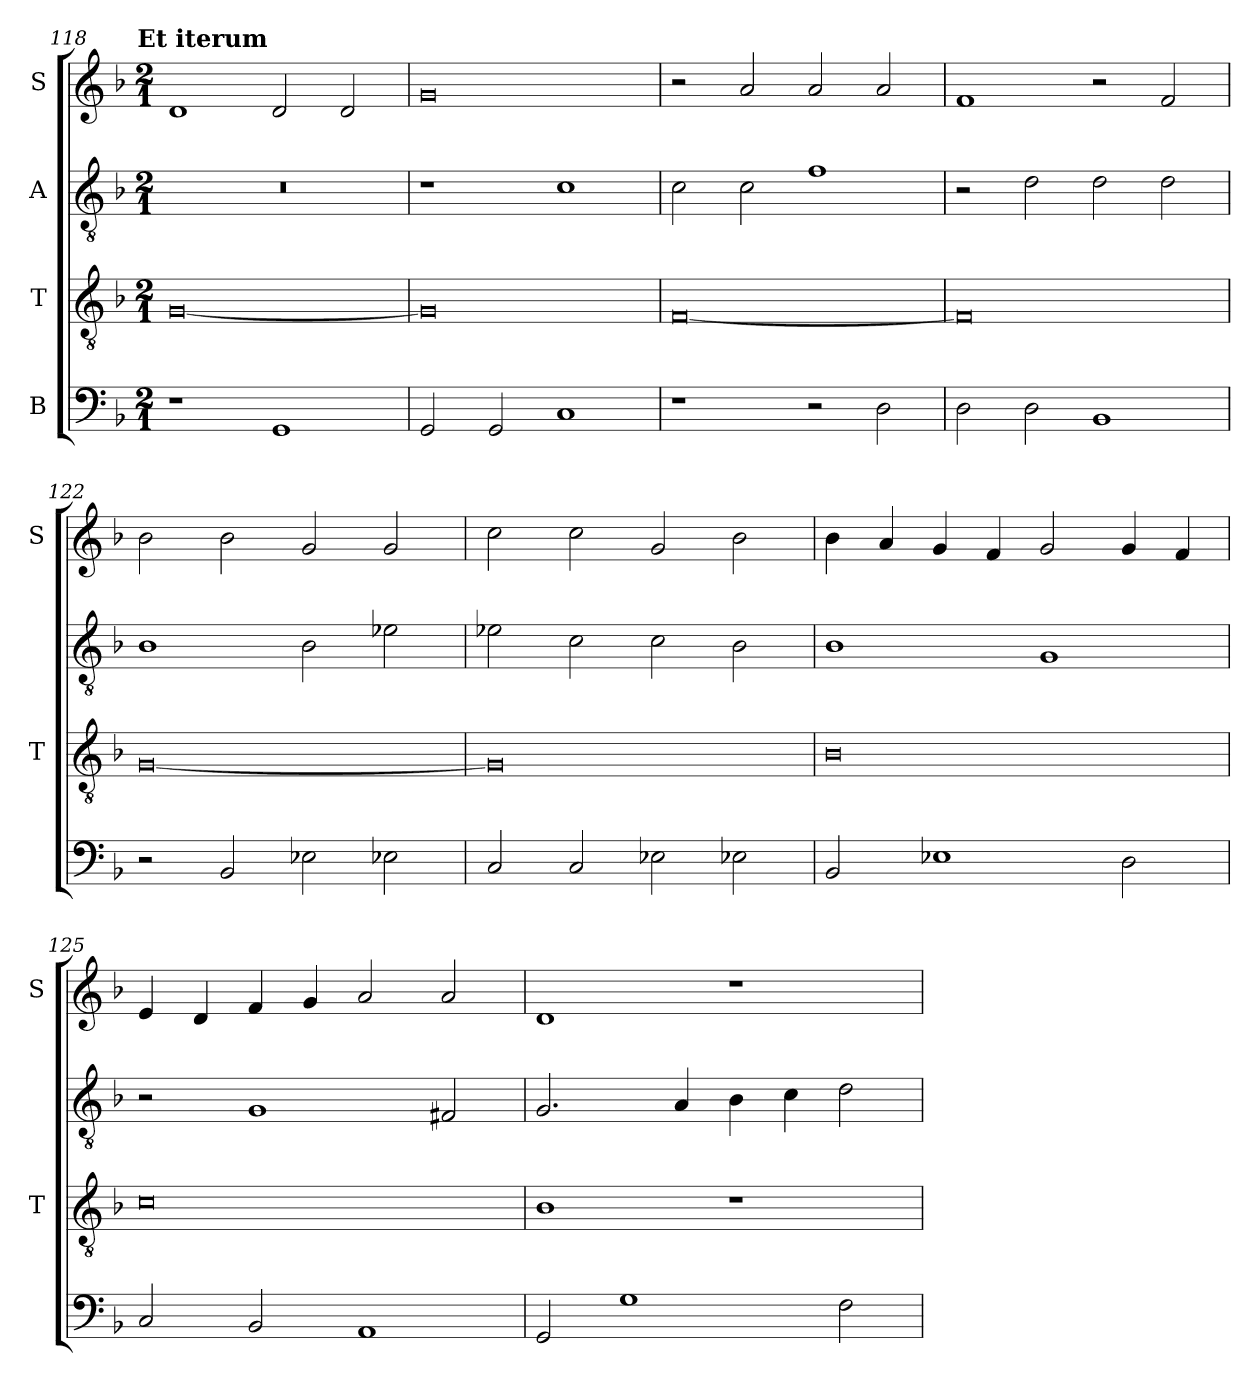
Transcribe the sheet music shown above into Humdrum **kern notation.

**kern	**kern	**kern	**kern
*part4	*part3	*part2	*part1
*staff4	*staff3	*staff2	*staff1
*I"B	*I"T	*I"A	*I"S
*	*I'T	*	*I'S
!!LO:LB:g=z
*clefF4	*clefGv2	*clefGv2	*clefG2
*k[b-]	*k[b-]	*k[b-]	*k[b-]
!!LO:TX:omd:t=Et iterum
*M2/1	*M2/1	*M2/1	*M2/1
=118	=118	=118	=118
1r	[0G	0r	1d
1GG	.	.	2d/
.	.	.	2d/
=119	=119	=119	=119
2GG/	0G]	1r	0g
2GG/	.	.	.
1C	.	1c	.
=120	=120	=120	=120
1r	[0F	2c\	2r
.	.	2c\	2a/
2r	.	1f	2a/
2D\	.	.	2a/
=121	=121	=121	=121
2D\	0F]	2r	1f
2D\	.	2d\	.
1BB-	.	2d\	2r
.	.	2d\	2f/
=122	=122	=122	=122
2r	[0G	1B-	2b-\
2BB-/	.	.	2b-\
2E-X\	.	2B-\	2g/
2E-X\	.	2e-X\	2g/
=123	=123	=123	=123
2C/	0G]	2e-X\	2cc\
2C/	.	2c\	2cc\
2E-X\	.	2c\	2g/
2E-X\	.	2B-\	2b-\
=124	=124	=124	=124
2BB-/	0B-	1B-	4b-\
.	.	.	4a/
1E-X	.	.	4g/
.	.	.	4f/
.	.	1G	2g/
2D\	.	.	4g/
.	.	.	4f/
=125	=125	=125	=125
2C/	0c	2r	4e/
.	.	.	4d/
2BB-/	.	1G	4f/
.	.	.	4g/
1AA	.	.	2a/
.	.	2F#X/	2a/
=126	=126	=126	=126
2GG/	1B-	2.G/	1d
1G	.	.	.
.	.	4A/	.
.	1r	4B-\	1r
.	.	4c\	.
2F\	.	2d\	.
=	=	=	=
*-	*-	*-	*-
